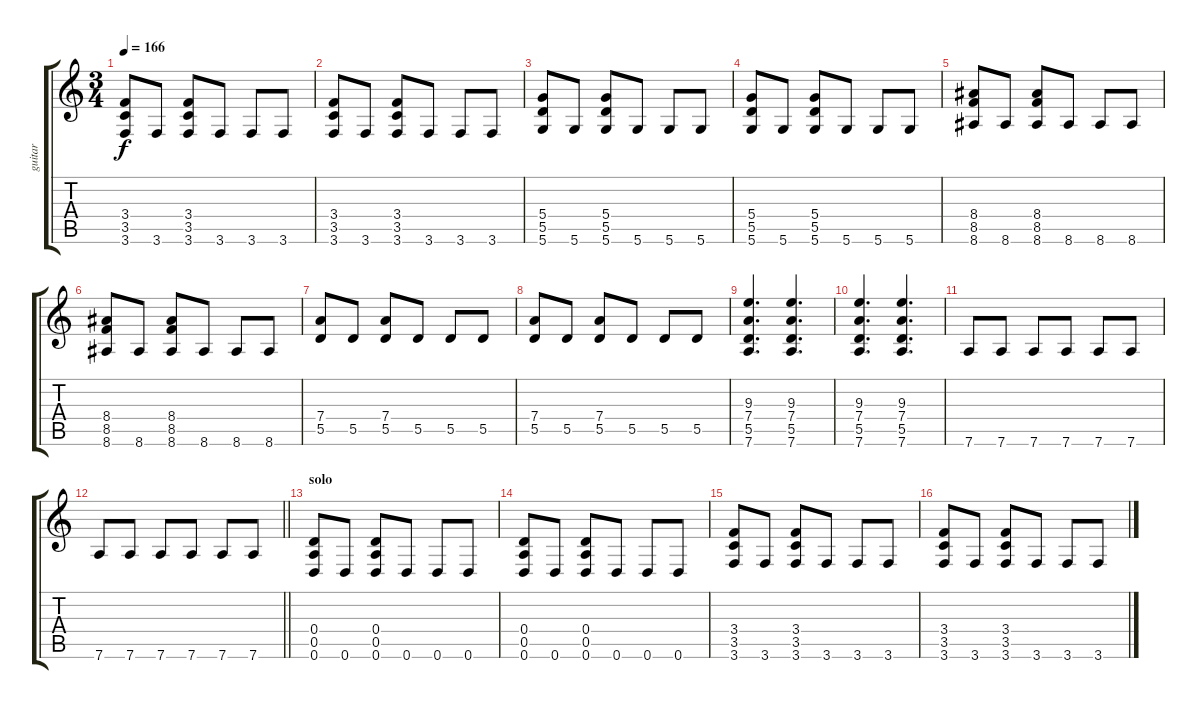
\track ("guitar" "guitar") {instrument distortionguitar}
\staff {score tabs}
\tuning (E4 B3 G3 D3 A2 D2) {hide}
\ts (3 4)
\tempo 166
\clef g2
\ks c
(3.4 3.5 3.6).8{dy f} 3.6.8 (3.4 3.5 3.6).8 3.6.8 3.6.8 3.6.8 |
(3.4 3.5 3.6).8 3.6.8 (3.4 3.5 3.6).8 3.6.8 3.6.8 3.6.8 |
(5.4 5.5 5.6).8 5.6.8 (5.4 5.5 5.6).8 5.6.8 5.6.8 5.6.8 |
(5.4 5.5 5.6).8 5.6.8 (5.4 5.5 5.6).8 5.6.8 5.6.8 5.6.8 |
(8.4 8.5 8.6).8 8.6.8 (8.4 8.5 8.6).8 8.6.8 8.6.8 8.6.8 |
(8.4 8.5 8.6).8 8.6.8 (8.4 8.5 8.6).8 8.6.8 8.6.8 8.6.8 |
(7.4 5.5).8 5.5.8 (7.4 5.5).8 5.5.8 5.5.8 5.5.8 |
(7.4 5.5).8 5.5.8 (7.4 5.5).8 5.5.8 5.5.8 5.5.8 |
(9.3 7.4 5.5 7.6).4{d} (9.3 7.4 5.5 7.6).4{d} |
(9.3 7.4 5.5 7.6).4{d} (9.3 7.4 5.5 7.6).4{d} |
7.6.8 7.6.8 7.6.8 7.6.8 7.6.8 7.6.8 |
\barLineRight lightlight
7.6.8 7.6.8 7.6.8 7.6.8 7.6.8 7.6.8 |
\section ("" "solo")
(0.4 0.5 0.6).8 0.6.8 (0.4 0.5 0.6).8 0.6.8 0.6.8 0.6.8 |
(0.4 0.5 0.6).8 0.6.8 (0.4 0.5 0.6).8 0.6.8 0.6.8 0.6.8 |
(3.4 3.5 3.6).8 3.6.8 (3.4 3.5 3.6).8 3.6.8 3.6.8 3.6.8 |
(3.4 3.5 3.6).8 3.6.8 (3.4 3.5 3.6).8 3.6.8 3.6.8 3.6.8
